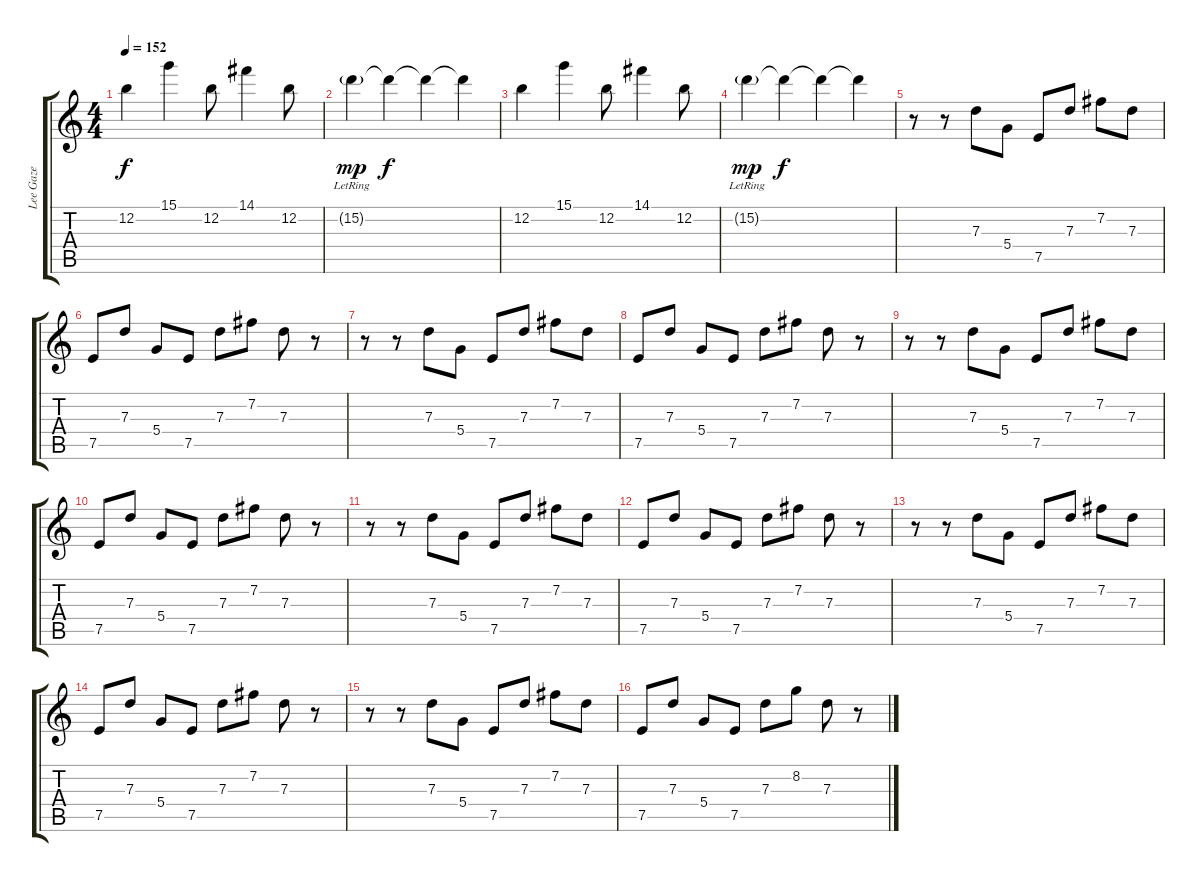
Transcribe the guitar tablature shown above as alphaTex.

\track ("Lee Gaze" "Lee Gaze") {instrument electricguitarclean}
\staff {score tabs}
\tuning (E4 B3 G3 D3 A2 E2) {hide}
\ts (4 4)
\tempo 152
\clef g2
\ks c
12.2.4{dy f} 15.1.4 12.2.8 14.1.4 12.2.8 |
15.2{g lr}.4{dy mp} 15.2{t}.4{dy f} 15.2{t}.4 15.2{t}.4 |
12.2.4 15.1.4 12.2.8 14.1.4 12.2.8 |
15.2{g lr}.4{dy mp} 15.2{t}.4{dy f} 15.2{t}.4 15.2{t}.4 |
r.8{instrument electricguitarclean} r.8 7.3.8 5.4.8 7.5.8 7.3.8 7.2.8 7.3.8 |
7.5.8 7.3.8 5.4.8 7.5.8 7.3.8 7.2.8 7.3.8 r.8 |
r.8 r.8 7.3.8 5.4.8 7.5.8 7.3.8 7.2.8 7.3.8 |
7.5.8 7.3.8 5.4.8 7.5.8 7.3.8 7.2.8 7.3.8 r.8 |
r.8 r.8 7.3.8 5.4.8 7.5.8 7.3.8 7.2.8 7.3.8 |
7.5.8 7.3.8 5.4.8 7.5.8 7.3.8 7.2.8 7.3.8 r.8 |
r.8 r.8 7.3.8 5.4.8 7.5.8 7.3.8 7.2.8 7.3.8 |
7.5.8 7.3.8 5.4.8 7.5.8 7.3.8 7.2.8 7.3.8 r.8 |
r.8 r.8 7.3.8 5.4.8 7.5.8 7.3.8 7.2.8 7.3.8 |
7.5.8 7.3.8 5.4.8 7.5.8 7.3.8 7.2.8 7.3.8 r.8 |
r.8 r.8 7.3.8 5.4.8 7.5.8 7.3.8 7.2.8 7.3.8 |
7.5.8 7.3.8 5.4.8 7.5.8 7.3.8 8.2.8 7.3.8 r.8
